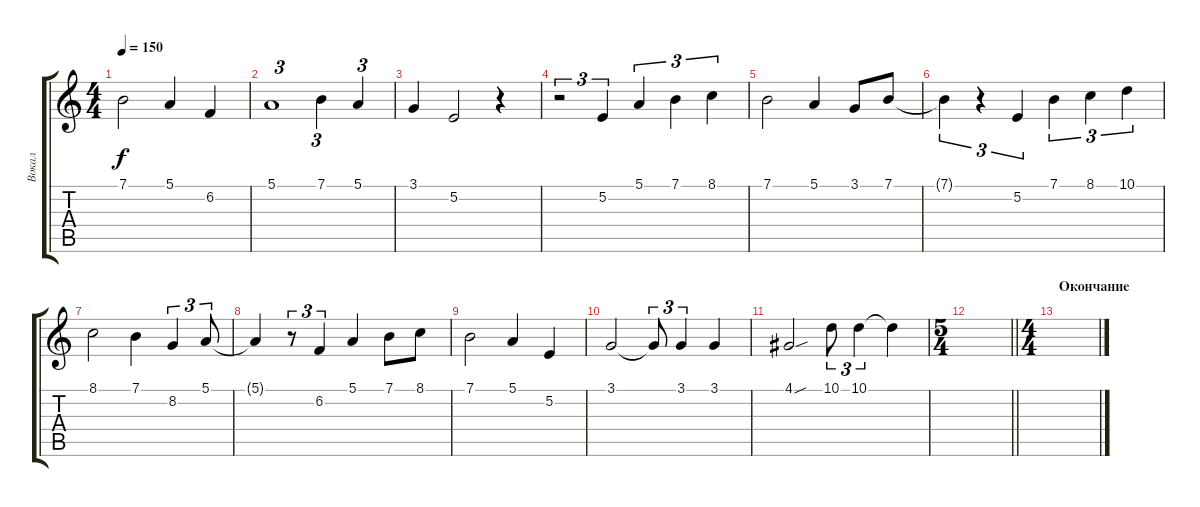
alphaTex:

\track ("Вокал" "Вокал") {instrument lead1square}
\staff {score tabs}
\tuning (E4 B3 G3 D3 A2 E2) {hide}
\ts (4 4)
\tempo 150
\clef g2
\ks c
7.1.2{dy f} 5.1.4 6.2.4 |
5.1.1{tu (3 2)} 7.1.4{tu (3 2)} 5.1.4{tu (3 2)} |
3.1.4 5.2.2 r.4 |
r.2{tu (3 2)} 5.2.4{tu (3 2)} 5.1.4{tu (3 2)} 7.1.4{tu (3 2)} 8.1.4{tu (3 2)} |
7.1.2 5.1.4 3.1.8 7.1.8 |
7.1{t}.4{tu (3 2)} r.4{tu (3 2)} 5.2.4{tu (3 2)} 7.1.4{tu (3 2)} 8.1.4{tu (3 2)} 10.1.4{tu (3 2)} |
8.1.2 7.1.4 8.2.4{tu (3 2)} 5.1.8{tu (3 2)} |
5.1{t}.4 r.8{tu (3 2)} 6.2.4{tu (3 2)} 5.1.4 7.1.8 8.1.8 |
7.1.2 5.1.4 5.2.4 |
3.1.2 3.1{t}.8{tu (3 2)} 3.1.4{tu (3 2)} 3.1.4 |
4.1{sou}.2 10.1.8{tu (3 2)} 10.1.4{tu (3 2)} 10.1{t}.4 |
\ts (5 4)
\barLineRight lightlight
|
\ts (4 4)
\section ("" "Окончание")
